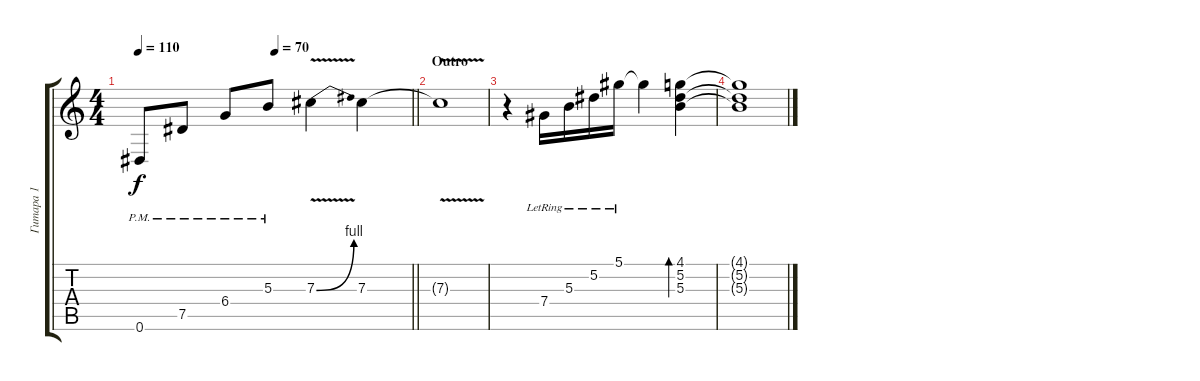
\track ("Гитара 1" "Гитара 1") {instrument distortionguitar}
\staff {score tabs}
\tuning (Eb4 Bb3 Gb3 Db3 Ab2 Eb2) {hide}
\ts (4 4)
\tempo 110
\tempo (70 0.5)
\clef g2
\barLineRight lightlight
\ks c
0.6{pm}.8{dy f} 7.5{pm}.8 6.4{pm}.8 5.3{pm}.8 7.3{be (bend 0 0 60 4) v}.4 7.3.4 |
\section ("" "Outro")
7.3{v t}.1 |
r.4{volume 8 instrument electricguitarclean} 7.4{lr}.16 5.3{lr}.16 5.2{lr}.16 5.1{lr}.16 5.1{t}.4 (4.1 5.2 5.3).4{bd 240} |
(4.1{t} 5.2{t} 5.3{t}).1
